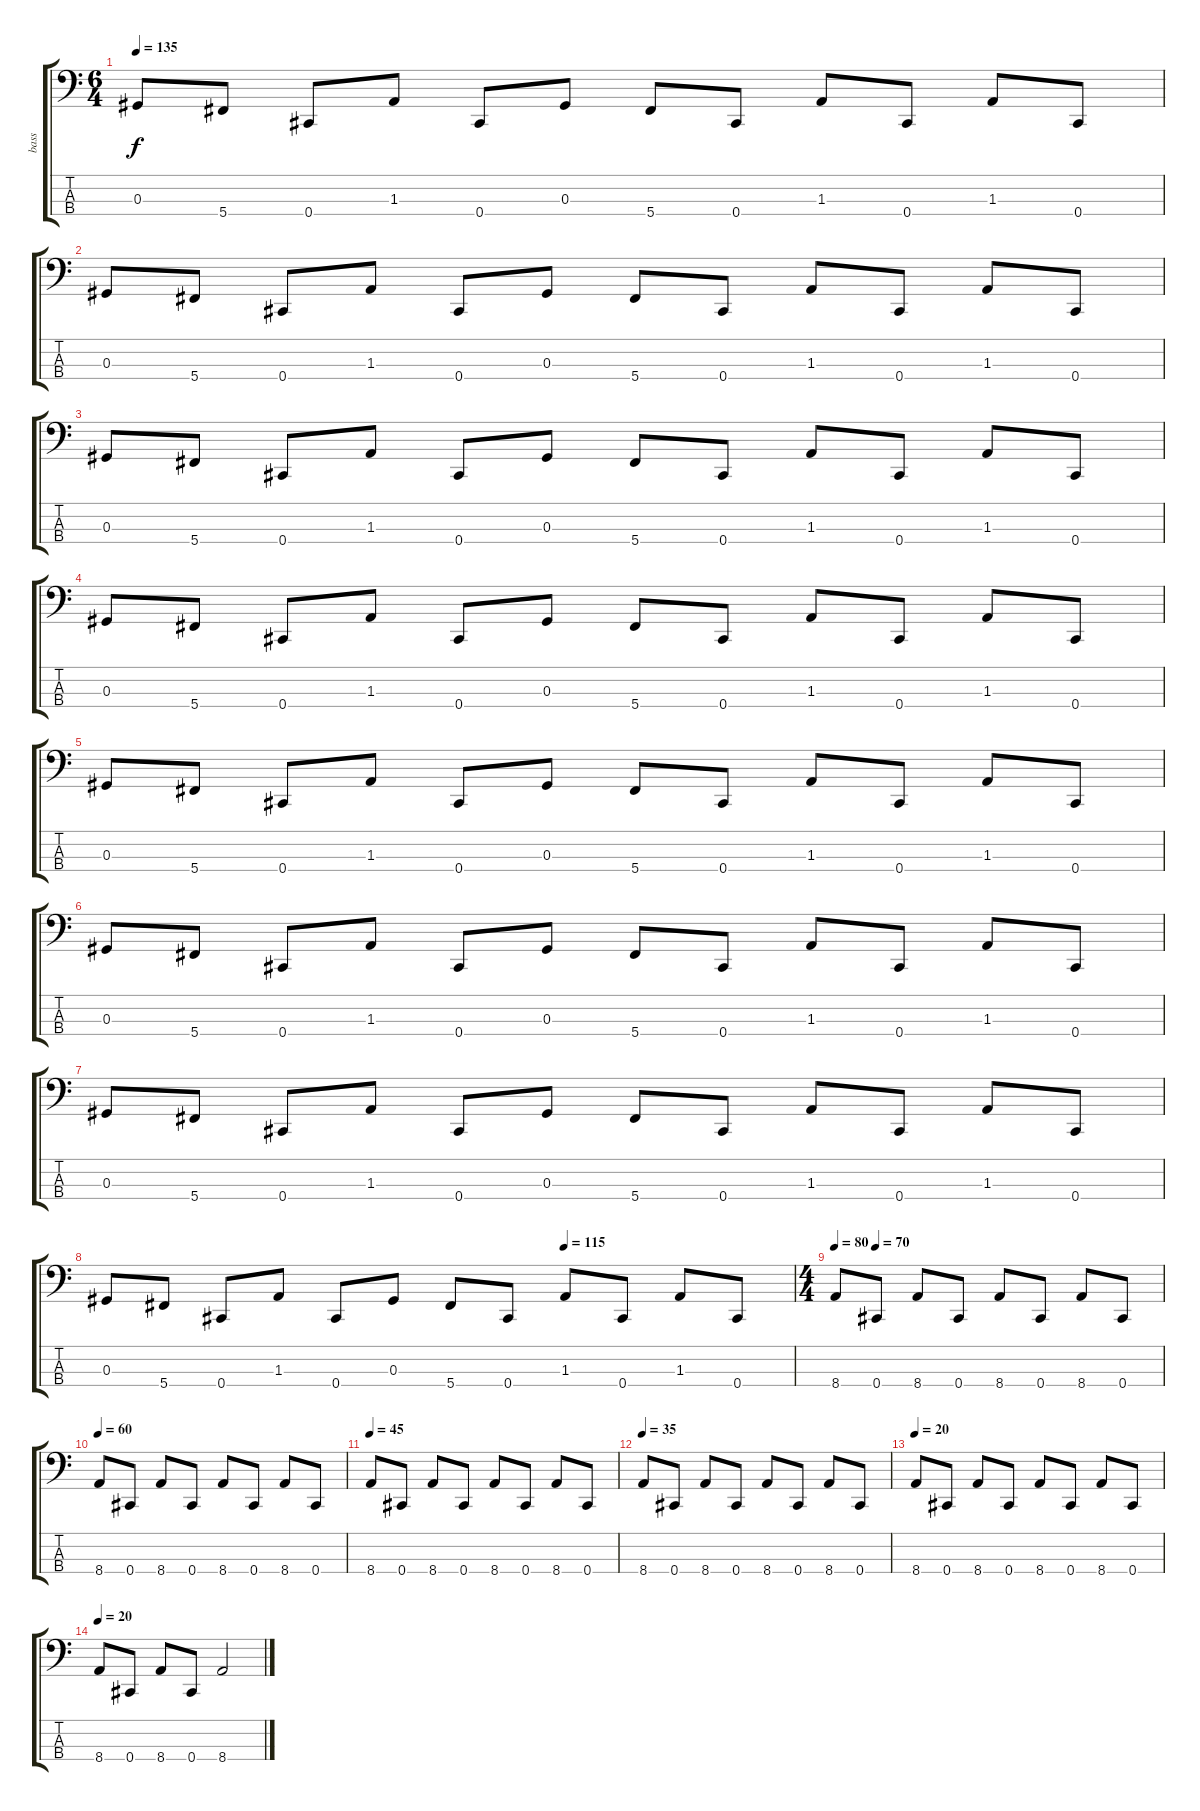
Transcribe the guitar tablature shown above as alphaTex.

\track ("bass" "bass") {instrument electricbasspick}
\staff {score tabs}
\tuning (Gb2 Db2 Ab1 Db1) {hide}
\ts (6 4)
\tempo 135
\clef f4
\ks c
0.3.8{dy f} 5.4.8 0.4.8 1.3.8 0.4.8 0.3.8 5.4.8 0.4.8 1.3.8 0.4.8 1.3.8 0.4.8 |
0.3.8 5.4.8 0.4.8 1.3.8 0.4.8 0.3.8 5.4.8 0.4.8 1.3.8 0.4.8 1.3.8 0.4.8 |
0.3.8 5.4.8 0.4.8 1.3.8 0.4.8 0.3.8 5.4.8 0.4.8 1.3.8 0.4.8 1.3.8 0.4.8 |
0.3.8 5.4.8 0.4.8 1.3.8 0.4.8 0.3.8 5.4.8 0.4.8 1.3.8 0.4.8 1.3.8 0.4.8 |
0.3.8 5.4.8 0.4.8 1.3.8 0.4.8 0.3.8 5.4.8 0.4.8 1.3.8 0.4.8 1.3.8 0.4.8 |
0.3.8 5.4.8 0.4.8 1.3.8 0.4.8 0.3.8 5.4.8 0.4.8 1.3.8 0.4.8 1.3.8 0.4.8 |
0.3.8 5.4.8 0.4.8 1.3.8 0.4.8 0.3.8 5.4.8 0.4.8 1.3.8 0.4.8 1.3.8 0.4.8 |
\tempo (115 0.6666666666666666)
0.3.8 5.4.8 0.4.8 1.3.8 0.4.8 0.3.8 5.4.8 0.4.8 1.3.8 0.4.8 1.3.8 0.4.8 |
\ts (4 4)
\tempo 80
\tempo (70 0.125)
8.4.8 0.4.8 8.4.8 0.4.8 8.4.8 0.4.8 8.4.8 0.4.8 |
\tempo 60
8.4.8 0.4.8 8.4.8 0.4.8 8.4.8 0.4.8 8.4.8 0.4.8 |
\tempo 50
\tempo 45
8.4.8 0.4.8 8.4.8 0.4.8 8.4.8 0.4.8 8.4.8 0.4.8 |
\tempo 42
\tempo 35
8.4.8 0.4.8 8.4.8 0.4.8 8.4.8 0.4.8 8.4.8 0.4.8 |
\tempo 32
\tempo 20
8.4.8 0.4.8 8.4.8 0.4.8 8.4.8 0.4.8 8.4.8 0.4.8 |
\tempo 26
\tempo 20
8.4.8 0.4.8 8.4.8 0.4.8 8.4.2
